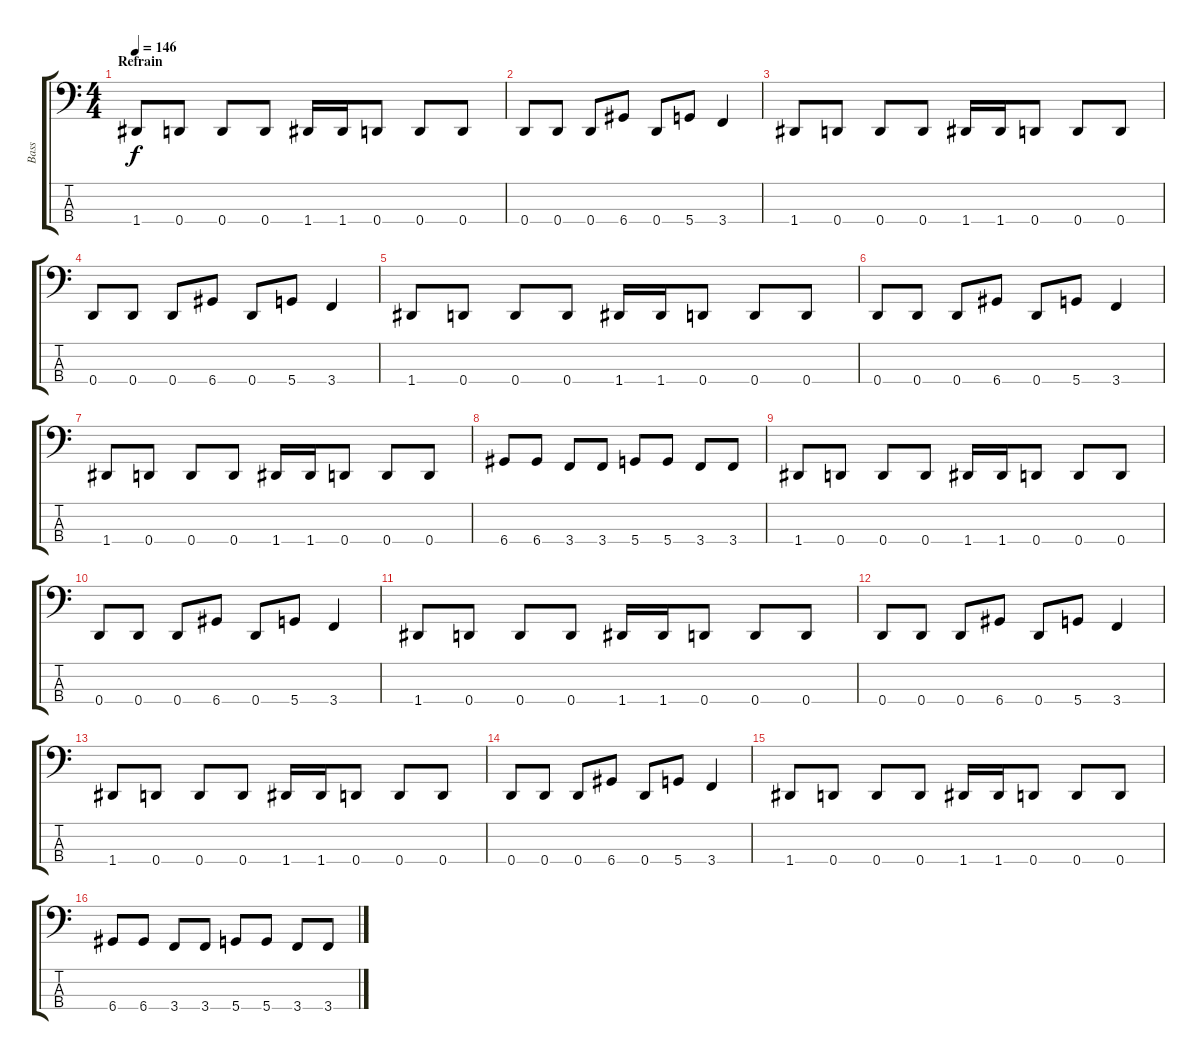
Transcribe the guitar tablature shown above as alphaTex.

\track ("Bass" "Bass") {instrument acousticbass}
\staff {score tabs}
\tuning (G2 D2 A1 D1) {hide}
\ts (4 4)
\section ("" "Refrain")
\tempo 146
\clef f4
\ks c
1.4.8{dy f} 0.4.8 0.4.8 0.4.8 1.4.16 1.4.16 0.4.8 0.4.8 0.4.8 |
0.4.8 0.4.8 0.4.8 6.4.8 0.4.8 5.4.8 3.4.4 |
1.4.8 0.4.8 0.4.8 0.4.8 1.4.16 1.4.16 0.4.8 0.4.8 0.4.8 |
0.4.8 0.4.8 0.4.8 6.4.8 0.4.8 5.4.8 3.4.4 |
1.4.8 0.4.8 0.4.8 0.4.8 1.4.16 1.4.16 0.4.8 0.4.8 0.4.8 |
0.4.8 0.4.8 0.4.8 6.4.8 0.4.8 5.4.8 3.4.4 |
1.4.8 0.4.8 0.4.8 0.4.8 1.4.16 1.4.16 0.4.8 0.4.8 0.4.8 |
6.4.8 6.4.8 3.4.8 3.4.8 5.4.8 5.4.8 3.4.8 3.4.8 |
1.4.8 0.4.8 0.4.8 0.4.8 1.4.16 1.4.16 0.4.8 0.4.8 0.4.8 |
0.4.8 0.4.8 0.4.8 6.4.8 0.4.8 5.4.8 3.4.4 |
1.4.8 0.4.8 0.4.8 0.4.8 1.4.16 1.4.16 0.4.8 0.4.8 0.4.8 |
0.4.8 0.4.8 0.4.8 6.4.8 0.4.8 5.4.8 3.4.4 |
1.4.8 0.4.8 0.4.8 0.4.8 1.4.16 1.4.16 0.4.8 0.4.8 0.4.8 |
0.4.8 0.4.8 0.4.8 6.4.8 0.4.8 5.4.8 3.4.4 |
1.4.8 0.4.8 0.4.8 0.4.8 1.4.16 1.4.16 0.4.8 0.4.8 0.4.8 |
6.4.8 6.4.8 3.4.8 3.4.8 5.4.8 5.4.8 3.4.8 3.4.8
